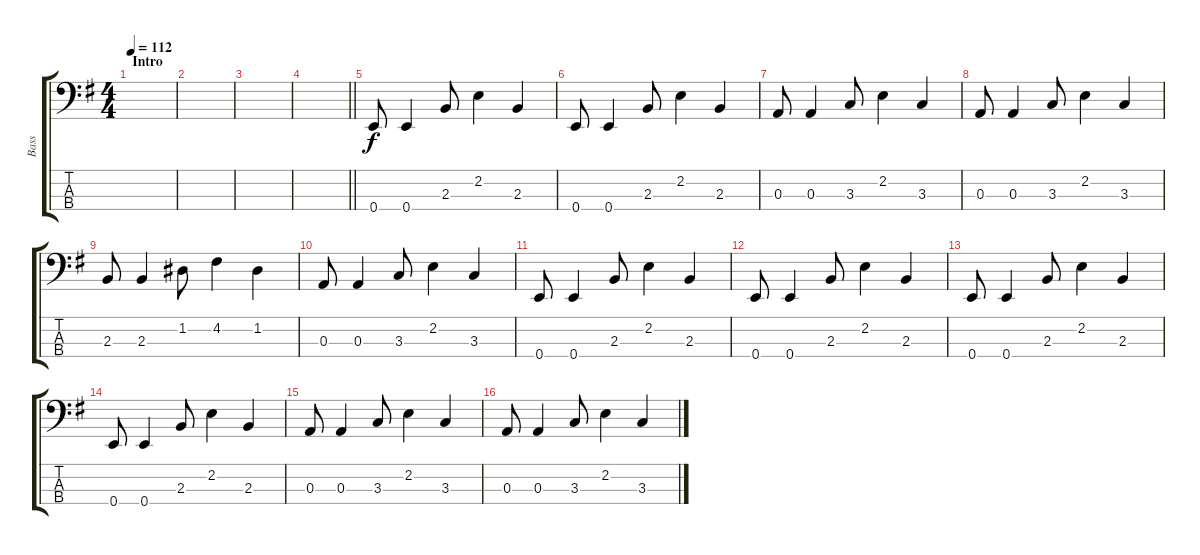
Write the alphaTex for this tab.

\track ("Bass" "Bass") {instrument acousticbass}
\staff {score tabs}
\tuning (G2 D2 A1 E1) {hide}
\ts (4 4)
\section ("" "Intro")
\tempo 112
\clef f4
\ks g
|
|
|
\barLineRight lightlight
|
0.4.8 0.4.4 2.3.8 2.2.4 2.3.4 |
0.4.8 0.4.4 2.3.8 2.2.4 2.3.4 |
0.3.8 0.3.4 3.3.8 2.2.4 3.3.4 |
0.3.8 0.3.4 3.3.8 2.2.4 3.3.4 |
2.3.8 2.3.4 1.2.8 4.2.4 1.2.4 |
0.3.8 0.3.4 3.3.8 2.2.4 3.3.4 |
0.4.8 0.4.4 2.3.8 2.2.4 2.3.4 |
0.4.8 0.4.4 2.3.8 2.2.4 2.3.4 |
0.4.8 0.4.4 2.3.8 2.2.4 2.3.4 |
0.4.8 0.4.4 2.3.8 2.2.4 2.3.4 |
0.3.8 0.3.4 3.3.8 2.2.4 3.3.4 |
0.3.8 0.3.4 3.3.8 2.2.4 3.3.4
